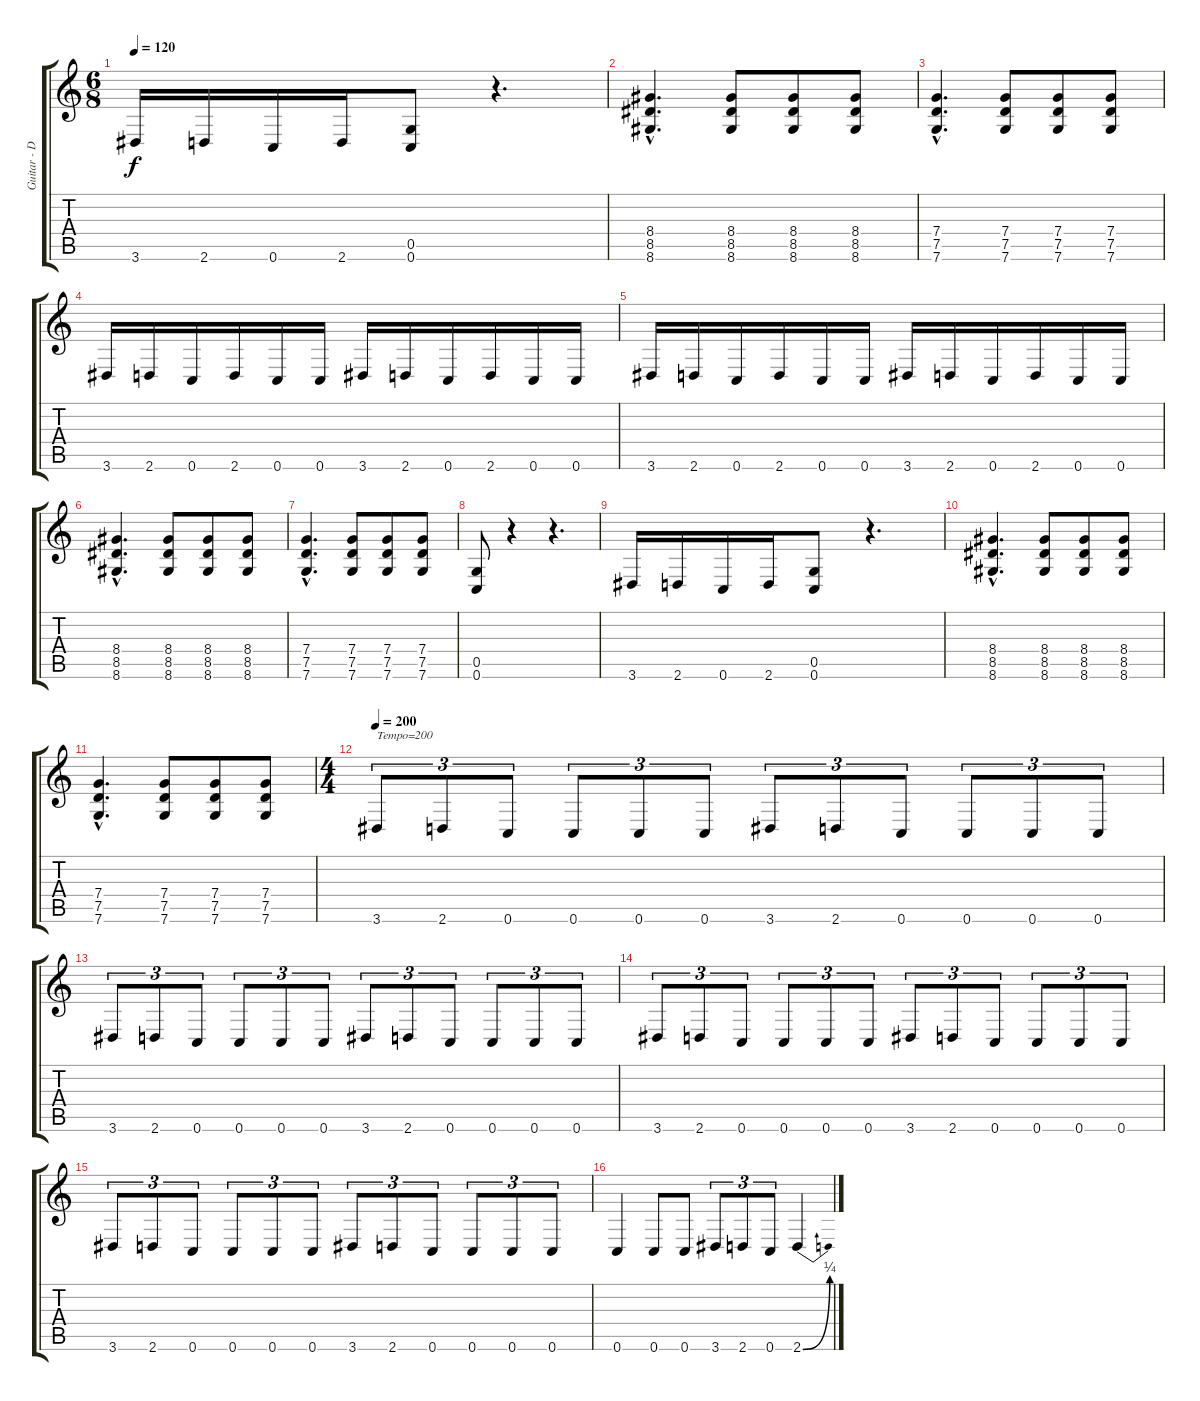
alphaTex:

\track ("Guitar - Daron" "Guitar - D") {instrument distortionguitar}
\staff {score tabs}
\tuning (D4 A3 F3 C3 G2 C2) {hide}
\ts (6 8)
\tempo 120
\clef g2
\ks c
3.6.16{dy f} 2.6.16 0.6.16 2.6.16 (0.5 0.6).8 r.4{d} |
(8.4{hac} 8.5{hac} 8.6{hac}).4{d} (8.4 8.5 8.6).8 (8.4 8.5 8.6).8 (8.4 8.5 8.6).8 |
(7.4{hac} 7.5{hac} 7.6{hac}).4{d} (7.4 7.5 7.6).8 (7.4 7.5 7.6).8 (7.4 7.5 7.6).8 |
3.6.16 2.6.16 0.6.16 2.6.16 0.6.16 0.6.16 3.6.16 2.6.16 0.6.16 2.6.16 0.6.16 0.6.16 |
3.6.16 2.6.16 0.6.16 2.6.16 0.6.16 0.6.16 3.6.16 2.6.16 0.6.16 2.6.16 0.6.16 0.6.16 |
(8.4{hac} 8.5{hac} 8.6{hac}).4{d} (8.4 8.5 8.6).8 (8.4 8.5 8.6).8 (8.4 8.5 8.6).8 |
(7.4{hac} 7.5{hac} 7.6{hac}).4{d} (7.4 7.5 7.6).8 (7.4 7.5 7.6).8 (7.4 7.5 7.6).8 |
(0.5 0.6).8 r.4 r.4{d} |
3.6.16 2.6.16 0.6.16 2.6.16 (0.5 0.6).8 r.4{d} |
(8.4{hac} 8.5{hac} 8.6{hac}).4{d} (8.4 8.5 8.6).8 (8.4 8.5 8.6).8 (8.4 8.5 8.6).8 |
(7.4{hac} 7.5{hac} 7.6{hac}).4{d} (7.4 7.5 7.6).8 (7.4 7.5 7.6).8 (7.4 7.5 7.6).8 |
\ts (4 4)
\tempo 200
3.6.8{tu (3 2) txt "Tempo=200"} 2.6.8{tu (3 2)} 0.6.8{tu (3 2)} 0.6.8{tu (3 2)} 0.6.8{tu (3 2)} 0.6.8{tu (3 2)} 3.6.8{tu (3 2)} 2.6.8{tu (3 2)} 0.6.8{tu (3 2)} 0.6.8{tu (3 2)} 0.6.8{tu (3 2)} 0.6.8{tu (3 2)} |
3.6.8{tu (3 2)} 2.6.8{tu (3 2)} 0.6.8{tu (3 2)} 0.6.8{tu (3 2)} 0.6.8{tu (3 2)} 0.6.8{tu (3 2)} 3.6.8{tu (3 2)} 2.6.8{tu (3 2)} 0.6.8{tu (3 2)} 0.6.8{tu (3 2)} 0.6.8{tu (3 2)} 0.6.8{tu (3 2)} |
3.6.8{tu (3 2)} 2.6.8{tu (3 2)} 0.6.8{tu (3 2)} 0.6.8{tu (3 2)} 0.6.8{tu (3 2)} 0.6.8{tu (3 2)} 3.6.8{tu (3 2)} 2.6.8{tu (3 2)} 0.6.8{tu (3 2)} 0.6.8{tu (3 2)} 0.6.8{tu (3 2)} 0.6.8{tu (3 2)} |
3.6.8{tu (3 2)} 2.6.8{tu (3 2)} 0.6.8{tu (3 2)} 0.6.8{tu (3 2)} 0.6.8{tu (3 2)} 0.6.8{tu (3 2)} 3.6.8{tu (3 2)} 2.6.8{tu (3 2)} 0.6.8{tu (3 2)} 0.6.8{tu (3 2)} 0.6.8{tu (3 2)} 0.6.8{tu (3 2)} |
0.6.4 0.6.8 0.6.8 3.6.8{tu (3 2)} 2.6.8{tu (3 2)} 0.6.8{tu (3 2)} 2.6{be (bend 0 0 60 1)}.4
